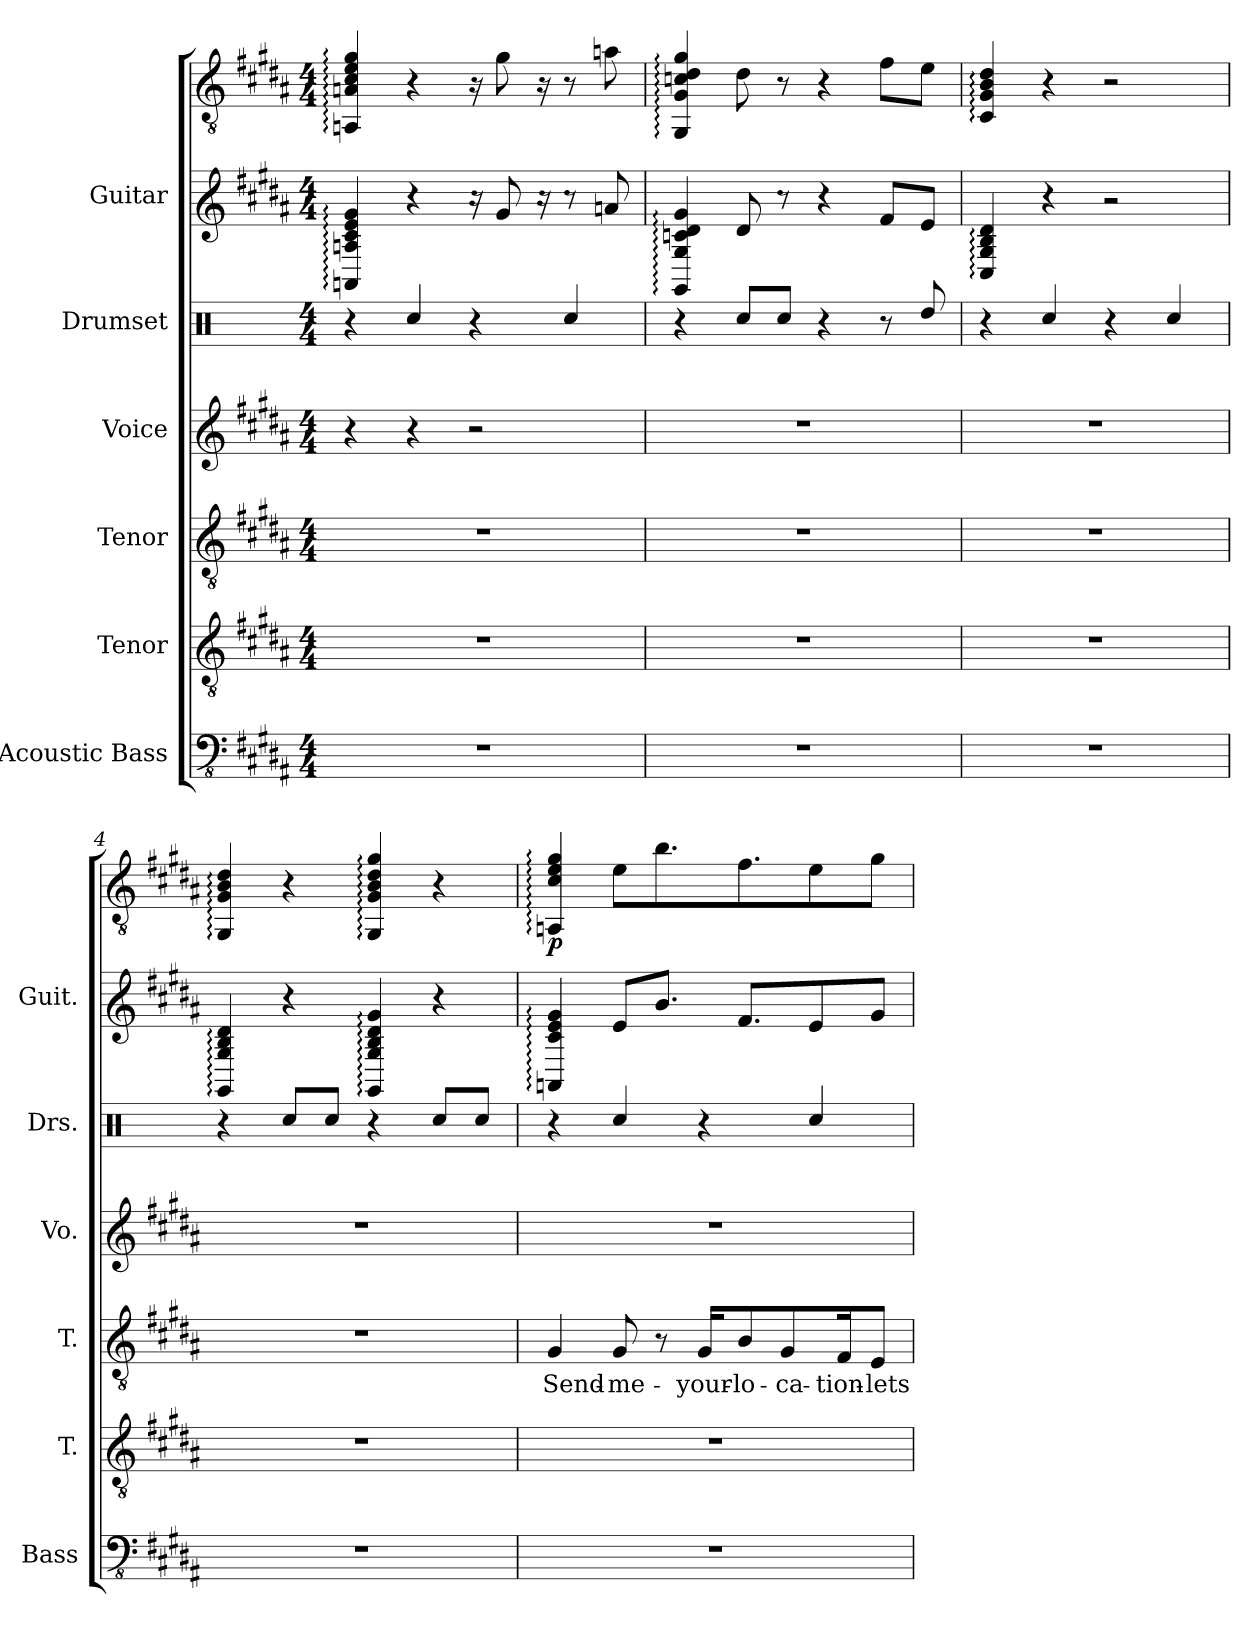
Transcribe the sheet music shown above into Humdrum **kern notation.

**kern	**kern	**kern	**text	**kern	**kern	**kern	**kern	**dynam
*part6	*part5	*part4	*part4	*part3	*part2	*part1	*part1	*part1
*staff7	*staff6	*staff5	*staff5	*staff4	*staff3	*staff2	*staff1	*staff1/2
*I"Acoustic Bass	*I"Tenor	*I"Tenor	*	*I"Voice	*I"Drumset	*I"Guitar	*	*
*I'Bass	*I'T.	*I'T.	*	*I'Vo.	*I'Drs.	*I'Guit.	*	*
*	*	*	*	*	*	*stria6	*	*
*clefFv4	*clefGv2	*clefGv2	*	*clefG2	*clefX	*	*clefGv2	*
*k[f#c#g#d#a#]	*k[f#c#g#d#a#]	*k[f#c#g#d#a#]	*	*k[f#c#g#d#a#]	*k[]	*k[f#c#g#d#a#]	*k[f#c#g#d#a#]	*
*M4/4	*M4/4	*M4/4	*	*M4/4	*M4/4	*M4/4	*M4/4	*
*MM80	*MM80	*MM80	*	*MM80	*MM80	*MM80	*MM80	*
=1	=1	=1	=1	=1	=1	=1	=1	=1
1r	1r	1r	.	4r	4r	4AA: 4A: 4c#: 4e: 4g#:	4AAn/: 4An/: 4c#/: 4e/: 4g#/:	.
.	.	.	.	4r	4Rcc/	4r	4r	.
.	.	.	.	2r	4r	16r	16r	.
.	.	.	.	.	.	8g#	8g#\	.
.	.	.	.	.	.	16r	16r	.
.	.	.	.	.	4Rcc/	8r	8r	.
.	.	.	.	.	.	8a	8an\	.
=2	=2	=2	=2	=2	=2	=2	=2	=2
1r	1r	1r	.	1r	4r	4GG#: 4G#: 4c: 4d#: 4g#:	4GG#/: 4G#/: 4cn/: 4d#/: 4g#/:	.
.	.	.	.	.	8Rcc/L	8d#	8d#\	.
.	.	.	.	.	8Rcc/J	8r	8r	.
.	.	.	.	.	4r	4r	4r	.
.	.	.	.	.	8r	8f#L	8f#\L	.
.	.	.	.	.	8Rdd/	8eJ	8e\J	.
=3	=3	=3	=3	=3	=3	=3	=3	=3
1r	1r	1r	.	1r	4r	4C#: 4G#: 4B: 4d#:	4C#/: 4G#/: 4B/: 4d#/:	.
.	.	.	.	.	4Rcc/	4r	4r	.
.	.	.	.	.	4r	2r	2r	.
.	.	.	.	.	4Rcc/	.	.	.
=4	=4	=4	=4	=4	=4	=4	=4	=4
1r	1r	1r	.	1r	4r	4GG#: 4G#: 4B: 4d#:	4GG#/: 4G#/: 4B/: 4d#/:	.
.	.	.	.	.	8Rcc/L	4r	4r	.
.	.	.	.	.	8Rcc/J	.	.	.
.	.	.	.	.	4r	4GG#: 4G#: 4B: 4d#: 4g#:	4GG#/: 4G#/: 4B/: 4d#/: 4g#/:	.
.	.	.	.	.	8Rcc/L	4r	4r	.
.	.	.	.	.	8Rcc/J	.	.	.
!!LO:PB:g=z
=5	=5	=5	=5	=5	=5	=5	=5	=5
!	!	!	!	!	!	!	!	!LO:DY:b
1r	1r	4G#/	Send-	1r	4r	4AA: 4c#: 4e: 4g#:	4AAn/: 4c#/: 4e/: 4g#/:	p
.	.	8G#/	-me-	.	4Rcc/	8eL	8e\L	.
.	.	8r	.	.	.	8.bJ	8.b\	.
.	.	16G#/KL	-your-	.	4r	.	.	.
.	.	8B/	-lo-	.	.	8.f#L	8.f#\	.
.	.	8G#/	-ca-	.	.	.	.	.
.	.	.	.	.	4Rcc/	8e	8e\	.
.	.	16F#/K	-tion-	.	.	.	.	.
.	.	8E/J	-lets-	.	.	8g#J	8g#\J	.
=	=	=	=	=	=	=	=	=
*-	*-	*-	*-	*-	*-	*-	*-	*-
